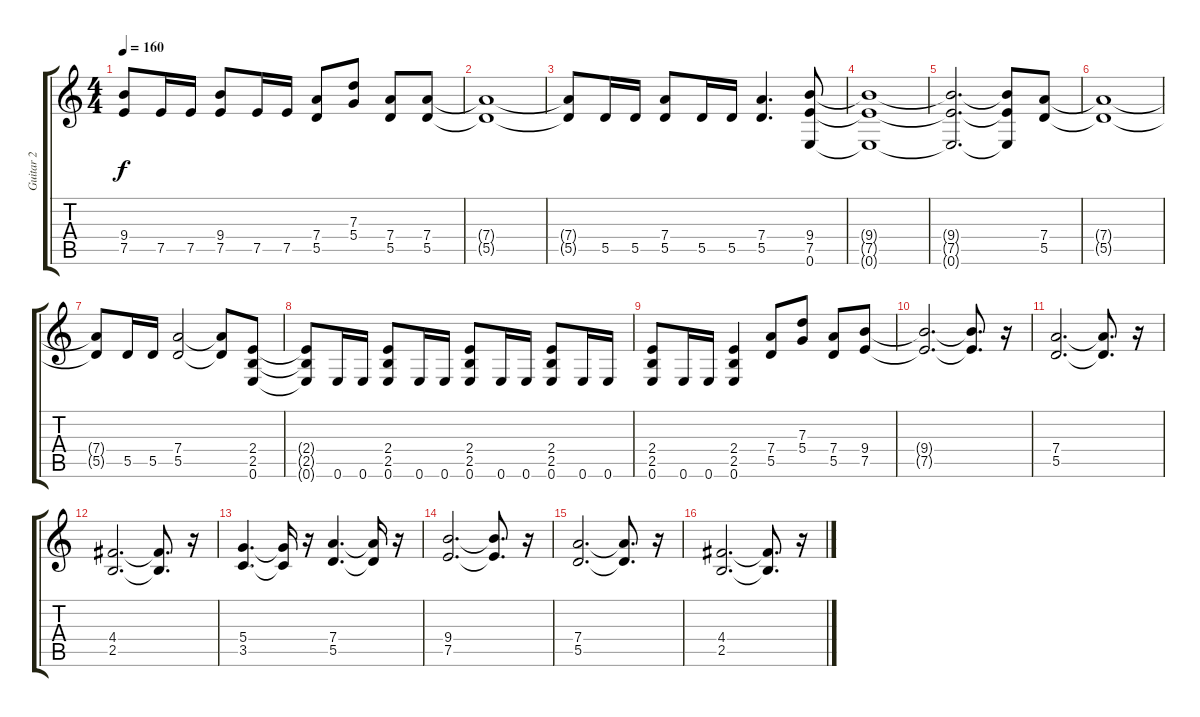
\track ("Guitar 2" "Guitar 2") {instrument distortionguitar}
\staff {score tabs}
\tuning (E4 B3 G3 D3 A2 E2) {hide}
\ts (4 4)
\tempo 160
\clef g2
\ks c
(9.4 7.5).8{dy f} 7.5.16 7.5.16 (9.4 7.5).8 7.5.16 7.5.16 (7.4 5.5).8 (7.3 5.4).8 (7.4 5.5).8 (7.4 5.5).8 |
(7.4{t} 5.5{t}).1 |
(7.4{t} 5.5{t}).8 5.5.16 5.5.16 (7.4 5.5).8 5.5.16 5.5.16 (7.4 5.5).4{d} (9.4 7.5 0.6).8 |
(9.4{t} 7.5{t} 0.6{t}).1 |
(9.4{t} 7.5{t} 0.6{t}).2{d} (9.4{t} 7.5{t} 0.6{t}).8 (7.4 5.5).8 |
(7.4{t} 5.5{t}).1 |
(7.4{t} 5.5{t}).8 5.5.16 5.5.16 (7.4 5.5).2 (7.4{t} 5.5{t}).8 (2.4 2.5 0.6).8 |
(2.4{t} 2.5{t} 0.6{t}).8 0.6.16 0.6.16 (2.4 2.5 0.6).8 0.6.16 0.6.16 (2.4 2.5 0.6).8 0.6.16 0.6.16 (2.4 2.5 0.6).8 0.6.16 0.6.16 |
(2.4 2.5 0.6).8 0.6.16 0.6.16 (2.4 2.5 0.6).4 (7.4 5.5).8 (7.3 5.4).8 (7.4 5.5).8 (9.4 7.5).8 |
(9.4{t} 7.5{t}).2{d} (9.4{t} 7.5{t}).8{d} r.16 |
(7.4 5.5).2{d} (7.4{t} 5.5{t}).8{d} r.16 |
(4.4 2.5).2{d} (4.4{t} 2.5{t}).8{d} r.16 |
(5.4 3.5).4{d} (5.4{t} 3.5{t}).16 r.16 (7.4 5.5).4{d} (7.4{t} 5.5{t}).16 r.16 |
(9.4 7.5).2{d} (9.4{t} 7.5{t}).8{d} r.16 |
(7.4 5.5).2{d} (7.4{t} 5.5{t}).8{d} r.16 |
(4.4 2.5).2{d} (4.4{t} 2.5{t}).8{d} r.16
